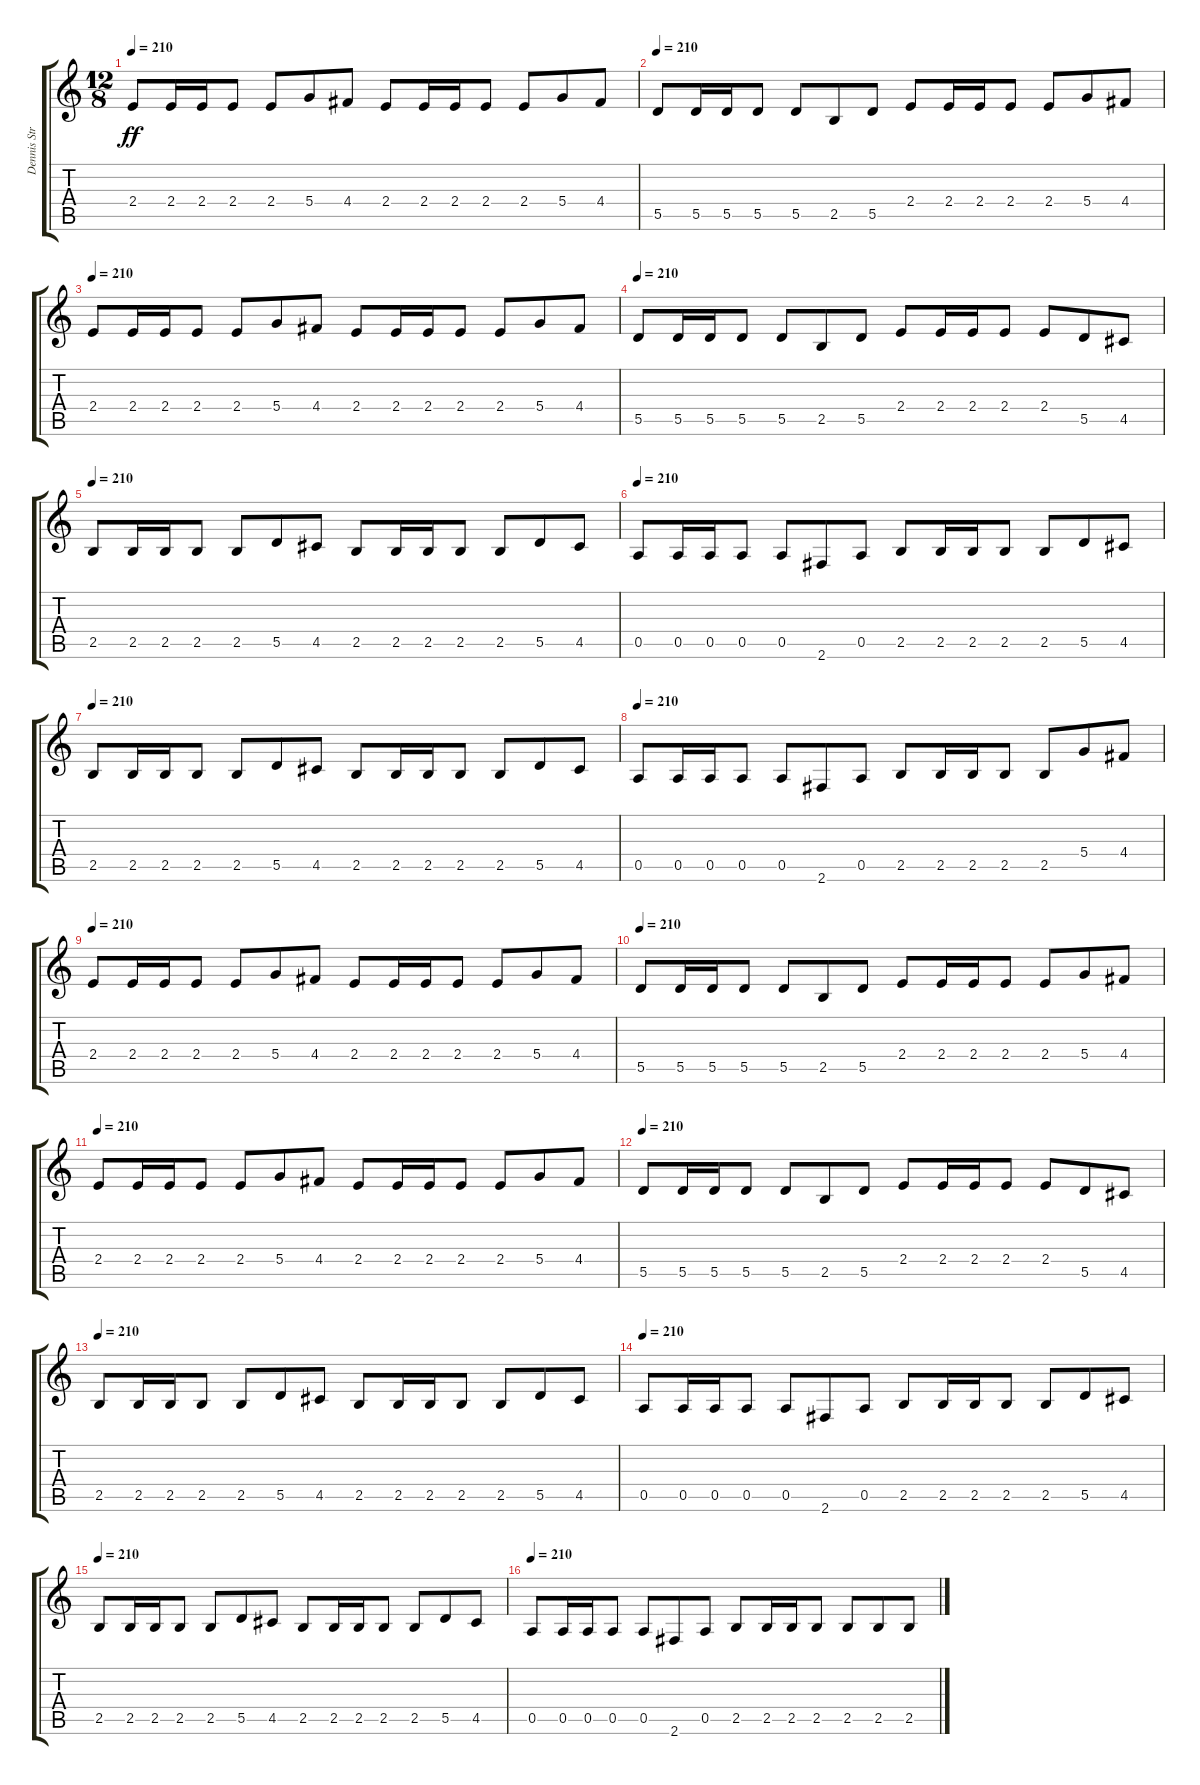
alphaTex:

\track ("Dennis Stratton" "Dennis Str") {instrument overdrivenguitar}
\staff {score tabs}
\tuning (E4 B3 G3 D3 A2 E2) {hide}
\ts (12 8)
\tempo 210
\clef g2
\ks c
2.4.8{dy ff} 2.4.16 2.4.16 2.4.8 2.4.8 5.4.8 4.4.8 2.4.8 2.4.16 2.4.16 2.4.8 2.4.8 5.4.8 4.4.8 |
\tempo 210
5.5.8 5.5.16 5.5.16 5.5.8 5.5.8 2.5.8 5.5.8 2.4.8 2.4.16 2.4.16 2.4.8 2.4.8 5.4.8 4.4.8 |
\tempo 210
2.4.8 2.4.16 2.4.16 2.4.8 2.4.8 5.4.8 4.4.8 2.4.8 2.4.16 2.4.16 2.4.8 2.4.8 5.4.8 4.4.8 |
\tempo 210
5.5.8 5.5.16 5.5.16 5.5.8 5.5.8 2.5.8 5.5.8 2.4.8 2.4.16 2.4.16 2.4.8 2.4.8 5.5.8 4.5.8 |
\tempo 210
2.5.8 2.5.16 2.5.16 2.5.8 2.5.8 5.5.8 4.5.8 2.5.8 2.5.16 2.5.16 2.5.8 2.5.8 5.5.8 4.5.8 |
\tempo 210
0.5.8 0.5.16 0.5.16 0.5.8 0.5.8 2.6.8 0.5.8 2.5.8 2.5.16 2.5.16 2.5.8 2.5.8 5.5.8 4.5.8 |
\tempo 210
2.5.8 2.5.16 2.5.16 2.5.8 2.5.8 5.5.8 4.5.8 2.5.8 2.5.16 2.5.16 2.5.8 2.5.8 5.5.8 4.5.8 |
\tempo 210
0.5.8 0.5.16 0.5.16 0.5.8 0.5.8 2.6.8 0.5.8 2.5.8 2.5.16 2.5.16 2.5.8 2.5.8 5.4.8 4.4.8 |
\tempo 210
2.4.8 2.4.16 2.4.16 2.4.8 2.4.8 5.4.8 4.4.8 2.4.8 2.4.16 2.4.16 2.4.8 2.4.8 5.4.8 4.4.8 |
\tempo 210
5.5.8 5.5.16 5.5.16 5.5.8 5.5.8 2.5.8 5.5.8 2.4.8 2.4.16 2.4.16 2.4.8 2.4.8 5.4.8 4.4.8 |
\tempo 210
2.4.8 2.4.16 2.4.16 2.4.8 2.4.8 5.4.8 4.4.8 2.4.8 2.4.16 2.4.16 2.4.8 2.4.8 5.4.8 4.4.8 |
\tempo 210
5.5.8 5.5.16 5.5.16 5.5.8 5.5.8 2.5.8 5.5.8 2.4.8 2.4.16 2.4.16 2.4.8 2.4.8 5.5.8 4.5.8 |
\tempo 210
2.5.8 2.5.16 2.5.16 2.5.8 2.5.8 5.5.8 4.5.8 2.5.8 2.5.16 2.5.16 2.5.8 2.5.8 5.5.8 4.5.8 |
\tempo 210
0.5.8 0.5.16 0.5.16 0.5.8 0.5.8 2.6.8 0.5.8 2.5.8 2.5.16 2.5.16 2.5.8 2.5.8 5.5.8 4.5.8 |
\tempo 210
2.5.8 2.5.16 2.5.16 2.5.8 2.5.8 5.5.8 4.5.8 2.5.8 2.5.16 2.5.16 2.5.8 2.5.8 5.5.8 4.5.8 |
\tempo 210
0.5.8 0.5.16 0.5.16 0.5.8 0.5.8 2.6.8 0.5.8 2.5.8 2.5.16 2.5.16 2.5.8 2.5.8 2.5.8 2.5.8
